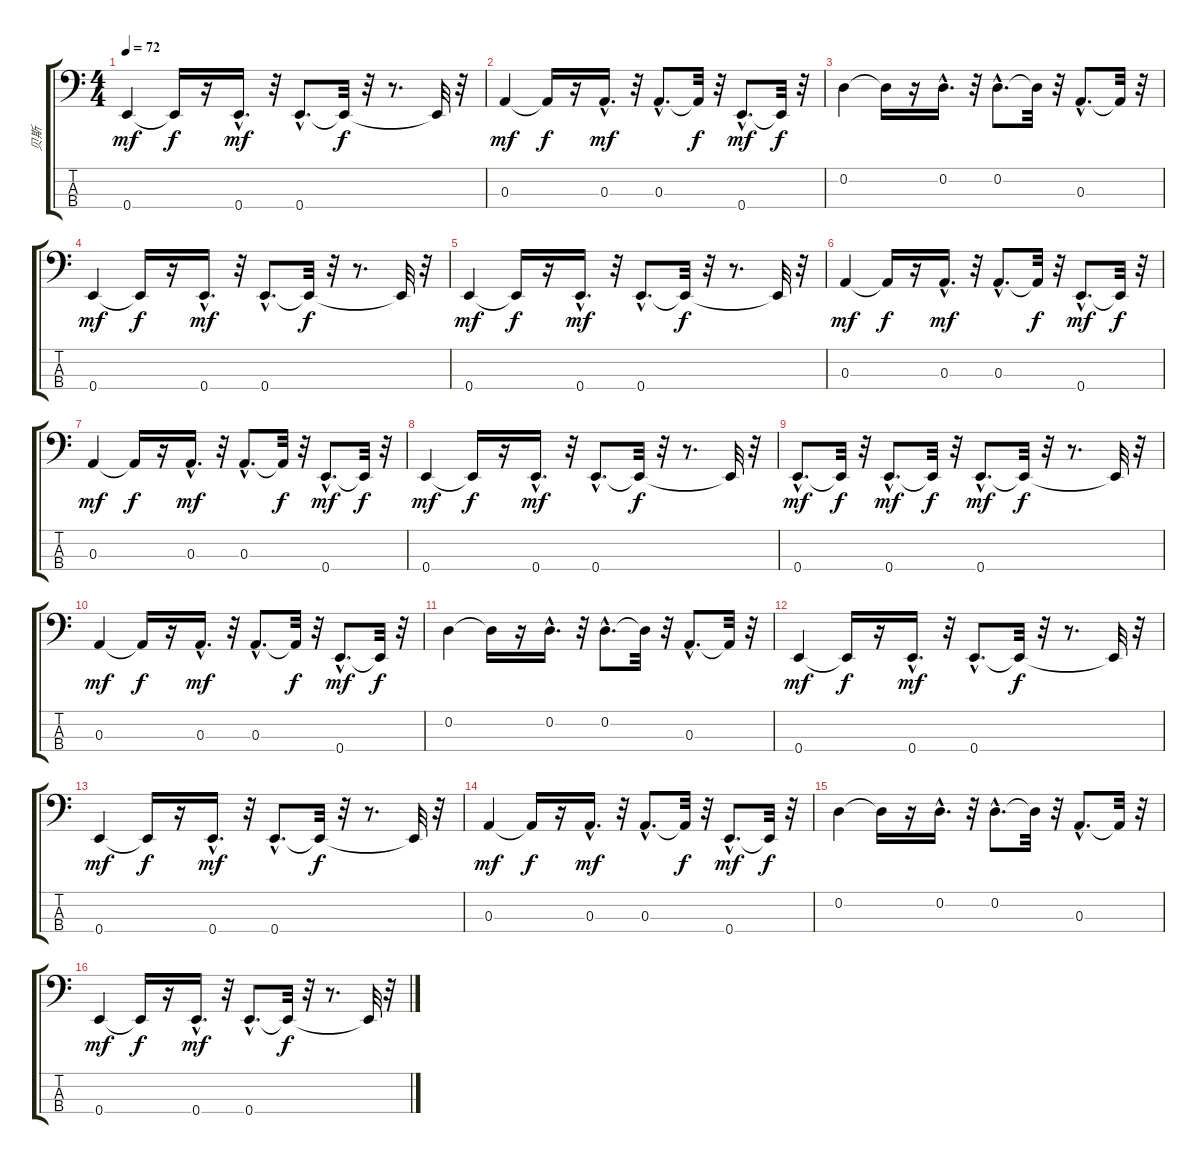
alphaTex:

\track ("贝斯" "贝斯") {instrument electricbasspick}
\staff {score tabs}
\tuning (G2 D2 A1 E1) {hide}
\ts (4 4)
\tempo 72
\clef f4
\ks c
0.4.4{dy mf} 0.4{t}.16{dy f} r.16 0.4{hac}.16{d dy mf} r.32 0.4{hac}.8{d} 0.4{t}.32{dy f} r.32 r.8{d} 0.4{t}.32 r.32 |
0.3.4{dy mf} 0.3{t}.16{dy f} r.16 0.3{hac}.16{d dy mf} r.32 0.3{hac}.8{d} 0.3{t}.32{dy f} r.32 0.4{hac}.8{d dy mf} 0.4{t}.32{dy f} r.32 |
0.2.4 0.2{t}.16 r.16 0.2{hac}.16{d} r.32 0.2{hac}.8{d} 0.2{t}.32 r.32 0.3{hac}.8{d} 0.3{t}.32 r.32 |
0.4.4{dy mf} 0.4{t}.16{dy f} r.16 0.4{hac}.16{d dy mf} r.32 0.4{hac}.8{d} 0.4{t}.32{dy f} r.32 r.8{d} 0.4{t}.32 r.32 |
0.4.4{dy mf} 0.4{t}.16{dy f} r.16 0.4{hac}.16{d dy mf} r.32 0.4{hac}.8{d} 0.4{t}.32{dy f} r.32 r.8{d} 0.4{t}.32 r.32 |
0.3.4{dy mf} 0.3{t}.16{dy f} r.16 0.3{hac}.16{d dy mf} r.32 0.3{hac}.8{d} 0.3{t}.32{dy f} r.32 0.4{hac}.8{d dy mf} 0.4{t}.32{dy f} r.32 |
0.3.4{dy mf} 0.3{t}.16{dy f} r.16 0.3{hac}.16{d dy mf} r.32 0.3{hac}.8{d} 0.3{t}.32{dy f} r.32 0.4{hac}.8{d dy mf} 0.4{t}.32{dy f} r.32 |
0.4.4{dy mf} 0.4{t}.16{dy f} r.16 0.4{hac}.16{d dy mf} r.32 0.4{hac}.8{d} 0.4{t}.32{dy f} r.32 r.8{d} 0.4{t}.32 r.32 |
0.4{hac}.8{d dy mf} 0.4{t}.32{dy f} r.32 0.4{hac}.8{d dy mf} 0.4{t}.32{dy f} r.32 0.4{hac}.8{d dy mf} 0.4{t}.32{dy f} r.32 r.8{d} 0.4{t}.32 r.32 |
0.3.4{dy mf} 0.3{t}.16{dy f} r.16 0.3{hac}.16{d dy mf} r.32 0.3{hac}.8{d} 0.3{t}.32{dy f} r.32 0.4{hac}.8{d dy mf} 0.4{t}.32{dy f} r.32 |
0.2.4 0.2{t}.16 r.16 0.2{hac}.16{d} r.32 0.2{hac}.8{d} 0.2{t}.32 r.32 0.3{hac}.8{d} 0.3{t}.32 r.32 |
0.4.4{dy mf} 0.4{t}.16{dy f} r.16 0.4{hac}.16{d dy mf} r.32 0.4{hac}.8{d} 0.4{t}.32{dy f} r.32 r.8{d} 0.4{t}.32 r.32 |
0.4.4{dy mf} 0.4{t}.16{dy f} r.16 0.4{hac}.16{d dy mf} r.32 0.4{hac}.8{d} 0.4{t}.32{dy f} r.32 r.8{d} 0.4{t}.32 r.32 |
0.3.4{dy mf} 0.3{t}.16{dy f} r.16 0.3{hac}.16{d dy mf} r.32 0.3{hac}.8{d} 0.3{t}.32{dy f} r.32 0.4{hac}.8{d dy mf} 0.4{t}.32{dy f} r.32 |
0.2.4 0.2{t}.16 r.16 0.2{hac}.16{d} r.32 0.2{hac}.8{d} 0.2{t}.32 r.32 0.3{hac}.8{d} 0.3{t}.32 r.32 |
0.4.4{dy mf} 0.4{t}.16{dy f} r.16 0.4{hac}.16{d dy mf} r.32 0.4{hac}.8{d} 0.4{t}.32{dy f} r.32 r.8{d} 0.4{t}.32 r.32
